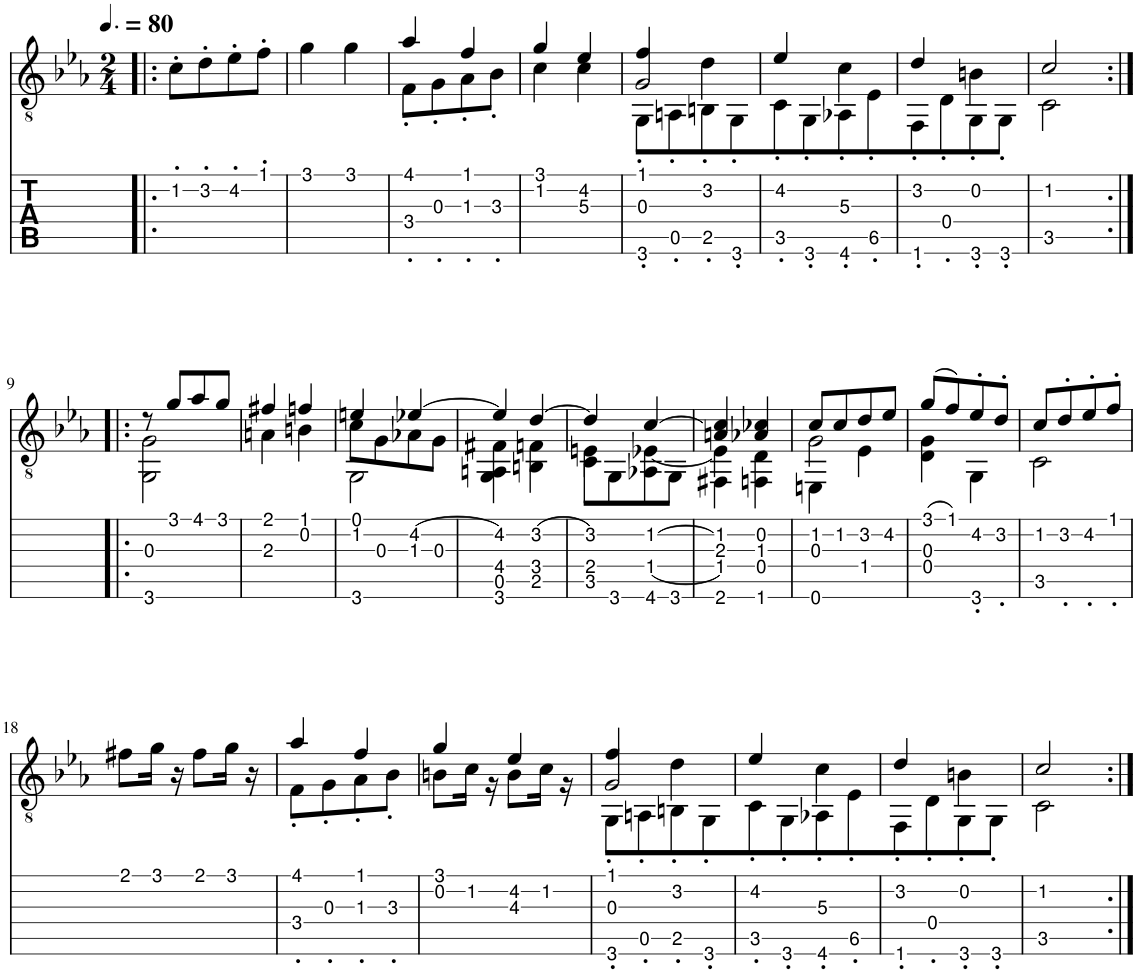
**kern	**kern
*part1	*part1
*staff2	*staff1
*I"Guitar	*
*I'Guit.	*
*stria6	*
*	*clefGv2
*k[b-e-a-]	*k[b-e-a-]
*M2/4	*M2/4
*MM120	*MM120
=1!|:	=1!|:
8c'L	8c'\L
8d'J	8d'\
8e-'L	8e-'\
8f'J	8f'\J
=2	=2
4g	4g\
4g	4g\
=3	=3
*clefG2	*
*^	*^
4a-	8F'L	4a-/	8F'\L
.	8G'J	.	8G'\
4f	8A-'L	4f/	8A-'\
.	8B-'J	.	8B-'\J
=4	=4	=4	=4
4g	4c	4g/	4c\
4e-	4c	4e-/	4c\
*v	*v	*	*
*	*v	*v
=5	=5
*clefF4	*
*^	*^
*	*^	*	*^
4f	8GG'L	2G	4f/	8GG'\L	2G/
.	8AAn'J	.	.	8AAn'\	.
4d	8BBn'L	.	4d\	8BBn'\	.
.	8GG'J	.	.	8GG'\	.
*	*v	*v	*	*	*
*	*	*	*v	*v
=6	=6	=6	=6
4e-	8C'L	4e-/	8C'\
.	8GG'J	.	8GG'\
4c	8AA-X'L	4c\	8AA-X'\
.	8E-'J	.	8E-'\
=7	=7	=7	=7
4d	8FF'L	4d/	8FF'\
.	8D'J	.	8D'\
4Bn	8GG'L	4Bn\	8GG'\
.	8GG'J	.	8GG'\J
=8	=8	=8	=8
2c	2C	2c/	2C\
!!LO:LB:g=z	!!
=9:|!|:	=9:|!|:	=9:|!|:	=9:|!|:
8r	2GG 2G	8r	2GG\ 2G\
8g	.	8g/L	.
8a-L	.	8a-/	.
8gJ	.	8g/J	.
=10	=10	=10	=10
4f#	4A	4f#X/	4An\
4f	4B	4fn/	4Bn\
=11	=11	=11	=11
*	*^	*	*^
4e	8cL	2GG	4en/	8c\L	2GG\
.	8GJ	.	.	8G\	.
[4e-	8A-XL	.	[4e-X/	8A-X\	.
.	8GJ	.	.	8G\J	.
=12	=12	=12	=12	=12	=12
4e-]	4F#	4GG 4AAn	4e-/]	4F#X\	4GG\ 4AAn\
[4d	4F	4BBn	[4d/	4Fn\	4BBn\
=13	=13	=13	=13	=13	=13
4d]	4En	8CL	4d/]	4En\	8C\L
.	.	8GGJ	.	.	8GG\
[4c	[4E-X	8AA-XL	[4c/	[4E-X\	8AA-X\
.	.	8GGJ	.	.	8GG\J
=14	=14	=14	=14	=14	=14
4An 4c]	4E-]	4FF#	4An/ 4c/]	4E-\]	4FF#X\
4A-X 4c-	4D	4FF	4A-X/ 4c-X/	4D\	4FFn\
=15	=15	=15	=15	=15	=15
8cL	2G	4EE	8c/L	2G\	4EEn\
8cJ	.	.	8c/	.	.
8dL	.	4E-	8d/	.	4E-\
8e-J	.	.	8e-/J	.	.
*	*v	*v	*	*	*
*	*	*	*v	*v
=16	=16	=16	=16
8gL	4D 4G	(8g/L	4D\ 4G\
8fJ	.	8f/)	.
8e-'L	4GG	8e-'/	4GG\
8d'J	.	8d'/J	.
=17	=17	=17	=17
8cL	2C	8c/L	2C\
8d'J	.	8d'/	.
8e-'L	.	8e-'/	.
8f'J	.	8f'/J	.
*v	*v	*	*
*	*v	*v
!!LO:LB:g=z
=18	=18
8f#L	8f#X\L
16gJk	16g\Jk
16r	16r
8f#XL	8f#\L
16gJk	16g\Jk
16r	16r
=19	=19
*^	*^
4a-	8F'L	4a-/	8F'\L
.	8G'J	.	8G'\
4f	8A-'L	4f/	8A-'\
.	8B-'J	.	8B-'\J
=20	=20	=20	=20
4g	8BL	4g/	8Bn\L
.	16cJk	.	16c\Jk
.	16r	.	16r
4e-	8BL	4e-/	8B\L
.	16cJk	.	16c\Jk
.	16r	.	16r
=21	=21	=21	=21
*	*^	*	*^
4f	8GG'L	2G	4f/	8GG'\L	2G/
.	8AAn'J	.	.	8AAn'\	.
4d	8BBn'L	.	4d\	8BBn'\	.
.	8GG'J	.	.	8GG'\	.
*	*v	*v	*	*	*
*	*	*	*v	*v
=22	=22	=22	=22
4e-	8C'L	4e-/	8C'\
.	8GG'J	.	8GG'\
4c	8AA-X'L	4c\	8AA-X'\
.	8E-'J	.	8E-'\
=23	=23	=23	=23
4d	8FF'L	4d/	8FF'\
.	8D'J	.	8D'\
4Bn	8GG'L	4Bn\	8GG'\
.	8GG'J	.	8GG'\J
=24	=24	=24	=24
2c	2C	2c/	2C\
*v	*v	*	*
*	*v	*v
=:|!	=:|!
*-	*-
